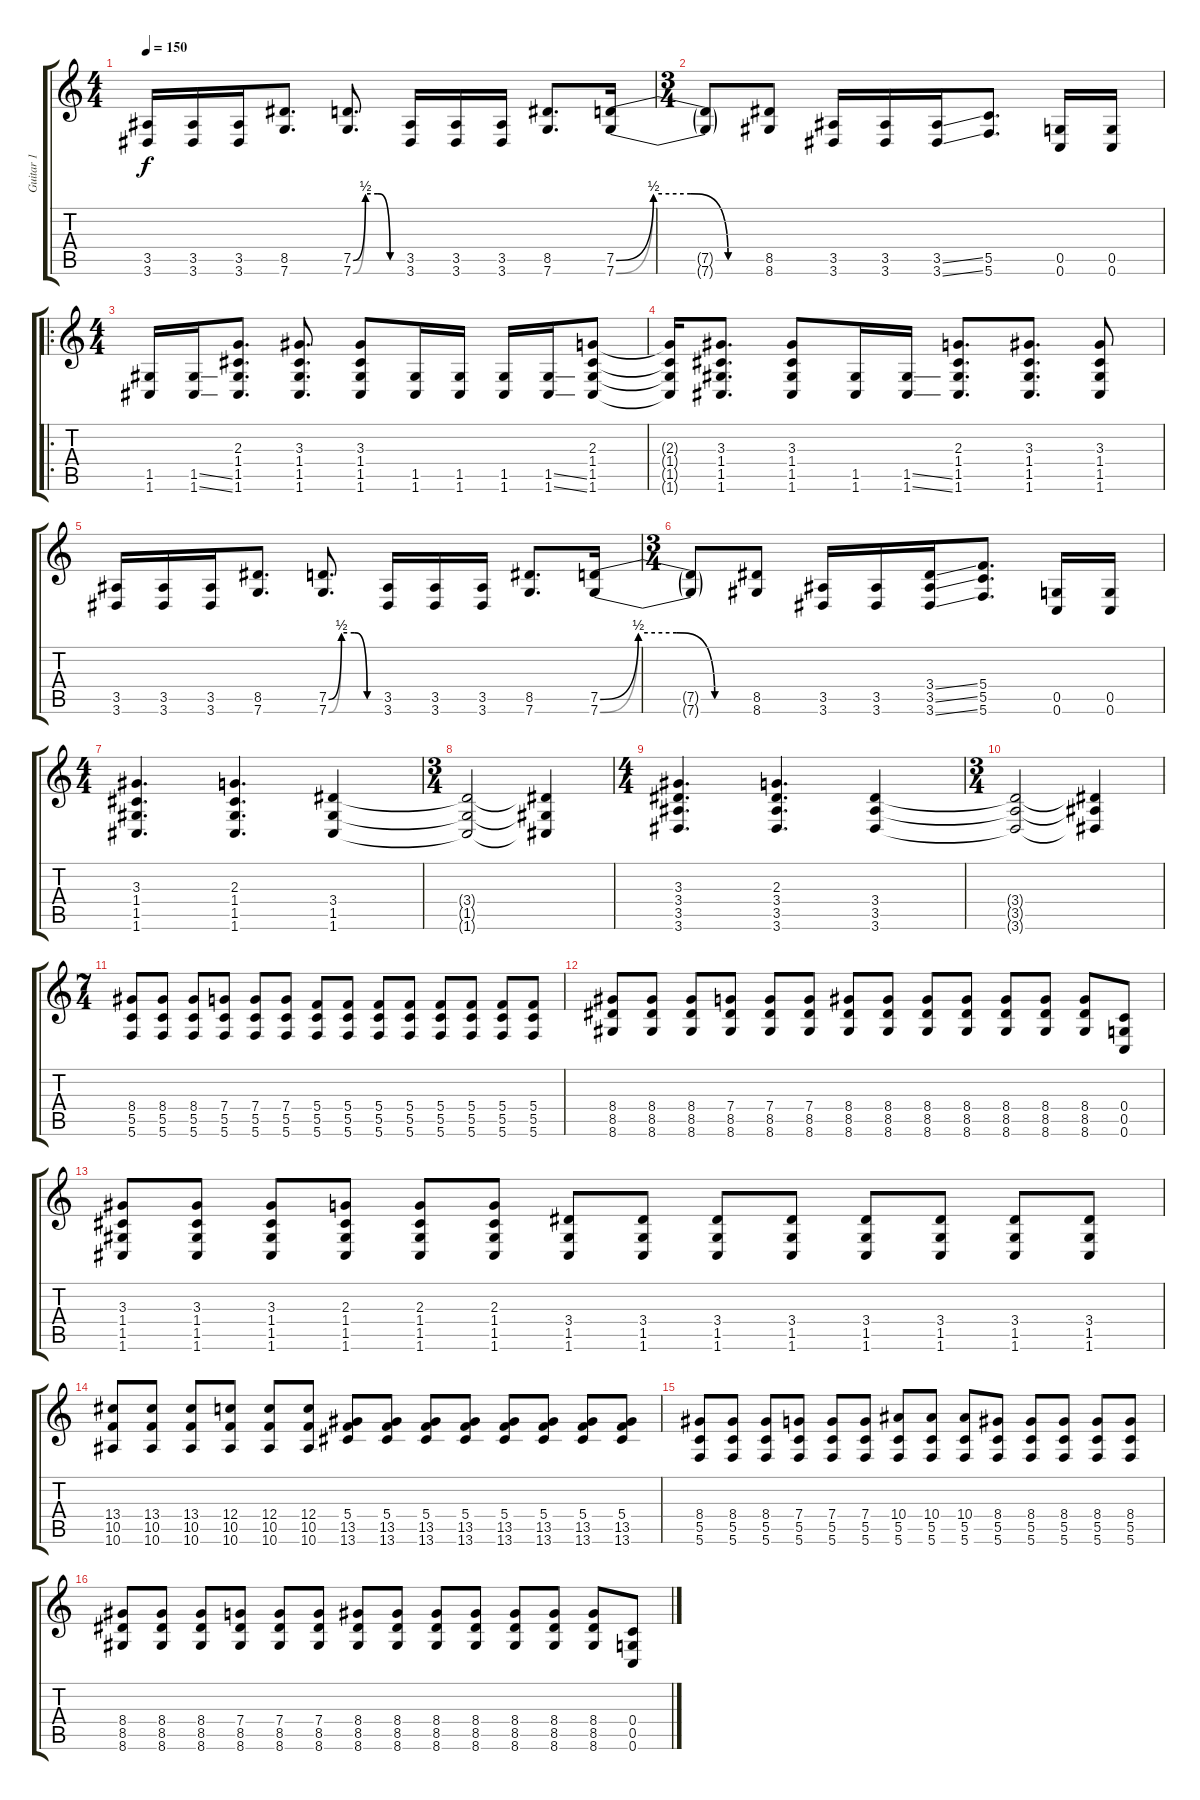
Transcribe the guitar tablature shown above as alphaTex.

\track ("Guitar 1" "Guitar 1") {instrument overdrivenguitar}
\staff {score tabs}
\tuning (D4 A3 F3 C3 G2 C2) {hide}
\ts (4 4)
\tempo 150
\clef g2
\ks c
(3.5 3.6).16{dy f} (3.5 3.6).16 (3.5 3.6).16 (8.5 7.6).8{d} (7.5{be (custom 0 0 15 2 30 2 45 0 60 0)} 7.6{be (custom 0 0 15 2 30 2 45 0 60 0)}).8{d} (3.5 3.6).16 (3.5 3.6).16 (3.5 3.6).16 (8.5 7.6).8{d} (7.5{be (custom 0 0 15 2 30 2 45 0 60 0)} 7.6{be (custom 0 0 15 2 30 2 45 0 60 0)}).16 |
\ts (3 4)
(7.5{t} 7.6{t}).8 (8.5 8.6).8 (3.5 3.6).16 (3.5 3.6).16 (3.5{ss} 3.6{ss}).16 (5.5 5.6).8{d} (0.5 0.6).16 (0.5 0.6).16 |
\ro
\ts (4 4)
(1.5 1.6).16 (1.5{ss} 1.6{ss}).16 (2.3 1.4 1.5 1.6).8{d} (3.3 1.4 1.5 1.6).8{d} (3.3 1.4 1.5 1.6).8 (1.5 1.6).16 (1.5 1.6).16 (1.5 1.6).16 (1.5{ss} 1.6{ss}).16 (2.3 1.4 1.5 1.6).8 |
(2.3{t} 1.4{t} 1.5{t} 1.6{t}).16 (3.3 1.4 1.5 1.6).8{d} (3.3 1.4 1.5 1.6).8 (1.5 1.6).16 (1.5{ss} 1.6{ss}).16 (2.3 1.4 1.5 1.6).8{d} (3.3 1.4 1.5 1.6).8{d} (3.3 1.4 1.5 1.6).8 |
(3.5 3.6).16 (3.5 3.6).16 (3.5 3.6).16 (8.5 7.6).8{d} (7.5{be (custom 0 0 15 2 30 2 45 0 60 0)} 7.6{be (custom 0 0 15 2 30 2 45 0 60 0)}).8{d} (3.5 3.6).16 (3.5 3.6).16 (3.5 3.6).16 (8.5 7.6).8{d} (7.5{be (custom 0 0 15 2 30 2 45 0 60 0)} 7.6{be (custom 0 0 15 2 30 2 45 0 60 0)}).16 |
\ts (3 4)
(7.5{t} 7.6{t}).8 (8.5 8.6).8 (3.5 3.6).16 (3.5 3.6).16 (3.4{ss} 3.5{ss} 3.6{ss}).16 (5.4 5.5 5.6).8{d} (0.5 0.6).16 (0.5 0.6).16 |
\ts (4 4)
(3.3 1.4 1.5 1.6).4{d} (2.3 1.4 1.5 1.6).4{d} (3.4 1.5 1.6).4 |
\ts (3 4)
(3.4{t} 1.5{t} 1.6{t}).2 (3.4{t} 1.5{t} 1.6{t}).4 |
\ts (4 4)
(3.3 3.4 3.5 3.6).4{d} (2.3 3.4 3.5 3.6).4{d} (3.4 3.5 3.6).4 |
\ts (3 4)
(3.4{t} 3.5{t} 3.6{t}).2 (3.4{t} 3.5{t} 3.6{t}).4 |
\ts (7 4)
(8.4 5.5 5.6).8 (8.4 5.5 5.6).8 (8.4 5.5 5.6).8 (7.4 5.5 5.6).8 (7.4 5.5 5.6).8 (7.4 5.5 5.6).8 (5.4 5.5 5.6).8 (5.4 5.5 5.6).8 (5.4 5.5 5.6).8 (5.4 5.5 5.6).8 (5.4 5.5 5.6).8 (5.4 5.5 5.6).8 (5.4 5.5 5.6).8 (5.4 5.5 5.6).8 |
(8.4 8.5 8.6).8 (8.4 8.5 8.6).8 (8.4 8.5 8.6).8 (7.4 8.5 8.6).8 (7.4 8.5 8.6).8 (7.4 8.5 8.6).8 (8.4 8.5 8.6).8 (8.4 8.5 8.6).8 (8.4 8.5 8.6).8 (8.4 8.5 8.6).8 (8.4 8.5 8.6).8 (8.4 8.5 8.6).8 (8.4 8.5 8.6).8 (0.4 0.5 0.6).8 |
(3.3 1.4 1.5 1.6).8 (3.3 1.4 1.5 1.6).8 (3.3 1.4 1.5 1.6).8 (2.3 1.4 1.5 1.6).8 (2.3 1.4 1.5 1.6).8 (2.3 1.4 1.5 1.6).8 (3.4 1.5 1.6).8 (3.4 1.5 1.6).8 (3.4 1.5 1.6).8 (3.4 1.5 1.6).8 (3.4 1.5 1.6).8 (3.4 1.5 1.6).8 (3.4 1.5 1.6).8 (3.4 1.5 1.6).8 |
(13.4 10.5 10.6).8 (13.4 10.5 10.6).8 (13.4 10.5 10.6).8 (12.4 10.5 10.6).8 (12.4 10.5 10.6).8 (12.4 10.5 10.6).8 (5.4 13.5 13.6).8 (5.4 13.5 13.6).8 (5.4 13.5 13.6).8 (5.4 13.5 13.6).8 (5.4 13.5 13.6).8 (5.4 13.5 13.6).8 (5.4 13.5 13.6).8 (5.4 13.5 13.6).8 |
(8.4 5.5 5.6).8 (8.4 5.5 5.6).8 (8.4 5.5 5.6).8 (7.4 5.5 5.6).8 (7.4 5.5 5.6).8 (7.4 5.5 5.6).8 (10.4 5.5 5.6).8 (10.4 5.5 5.6).8 (10.4 5.5 5.6).8 (8.4 5.5 5.6).8 (8.4 5.5 5.6).8 (8.4 5.5 5.6).8 (8.4 5.5 5.6).8 (8.4 5.5 5.6).8 |
(8.4 8.5 8.6).8 (8.4 8.5 8.6).8 (8.4 8.5 8.6).8 (7.4 8.5 8.6).8 (7.4 8.5 8.6).8 (7.4 8.5 8.6).8 (8.4 8.5 8.6).8 (8.4 8.5 8.6).8 (8.4 8.5 8.6).8 (8.4 8.5 8.6).8 (8.4 8.5 8.6).8 (8.4 8.5 8.6).8 (8.4 8.5 8.6).8 (0.4 0.5 0.6).8
